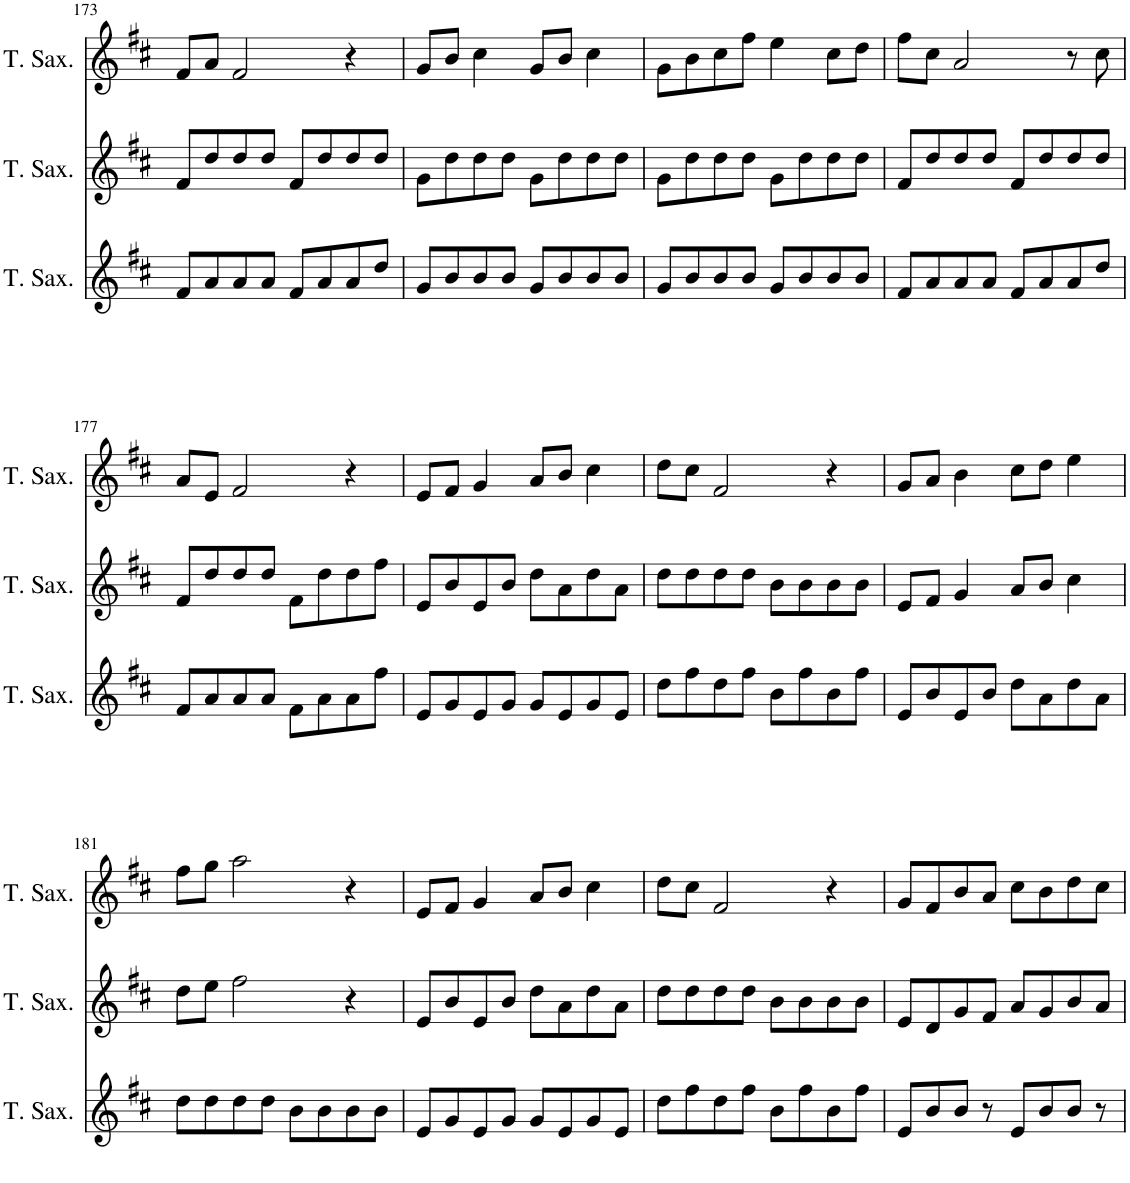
**kern	**kern	**kern
*part3	*part2	*part1
*staff3	*staff2	*staff1
*I"Tenor Saxophone	*I"Tenor Saxophone	*I"Tenor Saxophone
*I'T. Sax.	*I'T. Sax.	*I'T. Sax.
!!LO:PB:g=z
*clefG2	*clefG2	*clefG2
*Trd8c14	*Trd8c14	*Trd8c14
*k[f#c#]	*k[f#c#]	*k[f#c#]
*M4/4	*M4/4	*M4/4
=173	=173	=173
8f#/L	8f#/L	8f#/L
8a/	8dd/	8a/J
8a/	8dd/	2f#/
8a/J	8dd/J	.
8f#/L	8f#/L	.
8a/	8dd/	.
8a/	8dd/	4r
8dd/J	8dd/J	.
=174	=174	=174
8g/L	8g\L	8g/L
8b/	8dd\	8b/J
8b/	8dd\	4cc#\
8b/J	8dd\J	.
8g/L	8g\L	8g/L
8b/	8dd\	8b/J
8b/	8dd\	4cc#\
8b/J	8dd\J	.
=175	=175	=175
8g/L	8g\L	8g\L
8b/	8dd\	8b\
8b/	8dd\	8cc#\
8b/J	8dd\J	8ff#\J
8g/L	8g\L	4ee\
8b/	8dd\	.
8b/	8dd\	8cc#\L
8b/J	8dd\J	8dd\J
=176	=176	=176
8f#/L	8f#/L	8ff#\L
8a/	8dd/	8cc#\J
8a/	8dd/	2a/
8a/J	8dd/J	.
8f#/L	8f#/L	.
8a/	8dd/	.
8a/	8dd/	8r
8dd/J	8dd/J	8cc#\
!!LO:LB:g=z
=177	=177	=177
8f#/L	8f#/L	8a/L
8a/	8dd/	8e/J
8a/	8dd/	2f#/
8a/J	8dd/J	.
8f#\L	8f#\L	.
8a\	8dd\	.
8a\	8dd\	4r
8ff#\J	8ff#\J	.
=178	=178	=178
8e/L	8e/L	8e/L
8g/	8b/	8f#/J
8e/	8e/	4g/
8g/J	8b/J	.
8g/L	8dd\L	8a/L
8e/	8a\	8b/J
8g/	8dd\	4cc#\
8e/J	8a\J	.
=179	=179	=179
8dd\L	8dd\L	8dd\L
8ff#\	8dd\	8cc#\J
8dd\	8dd\	2f#/
8ff#\J	8dd\J	.
8b\L	8b\L	.
8ff#\	8b\	.
8b\	8b\	4r
8ff#\J	8b\J	.
=180	=180	=180
8e/L	8e/L	8g/L
8b/	8f#/J	8a/J
8e/	4g/	4b\
8b/J	.	.
8dd\L	8a/L	8cc#\L
8a\	8b/J	8dd\J
8dd\	4cc#\	4ee\
8a\J	.	.
!!LO:LB:g=z
=181	=181	=181
8dd\L	8dd\L	8ff#\L
8dd\	8ee\J	8gg\J
8dd\	2ff#\	2aa\
8dd\J	.	.
8b\L	.	.
8b\	.	.
8b\	4r	4r
8b\J	.	.
=182	=182	=182
8e/L	8e/L	8e/L
8g/	8b/	8f#/J
8e/	8e/	4g/
8g/J	8b/J	.
8g/L	8dd\L	8a/L
8e/	8a\	8b/J
8g/	8dd\	4cc#\
8e/J	8a\J	.
=183	=183	=183
8dd\L	8dd\L	8dd\L
8ff#\	8dd\	8cc#\J
8dd\	8dd\	2f#/
8ff#\J	8dd\J	.
8b\L	8b\L	.
8ff#\	8b\	.
8b\	8b\	4r
8ff#\J	8b\J	.
=184	=184	=184
8e/L	8e/L	8g/L
8b/	8d/	8f#/
8b/J	8g/	8b/
8r	8f#/J	8a/J
8e/L	8a/L	8cc#\L
8b/	8g/	8b\
8b/J	8b/	8dd\
8r	8a/J	8cc#\J
=	=	=
*-	*-	*-
